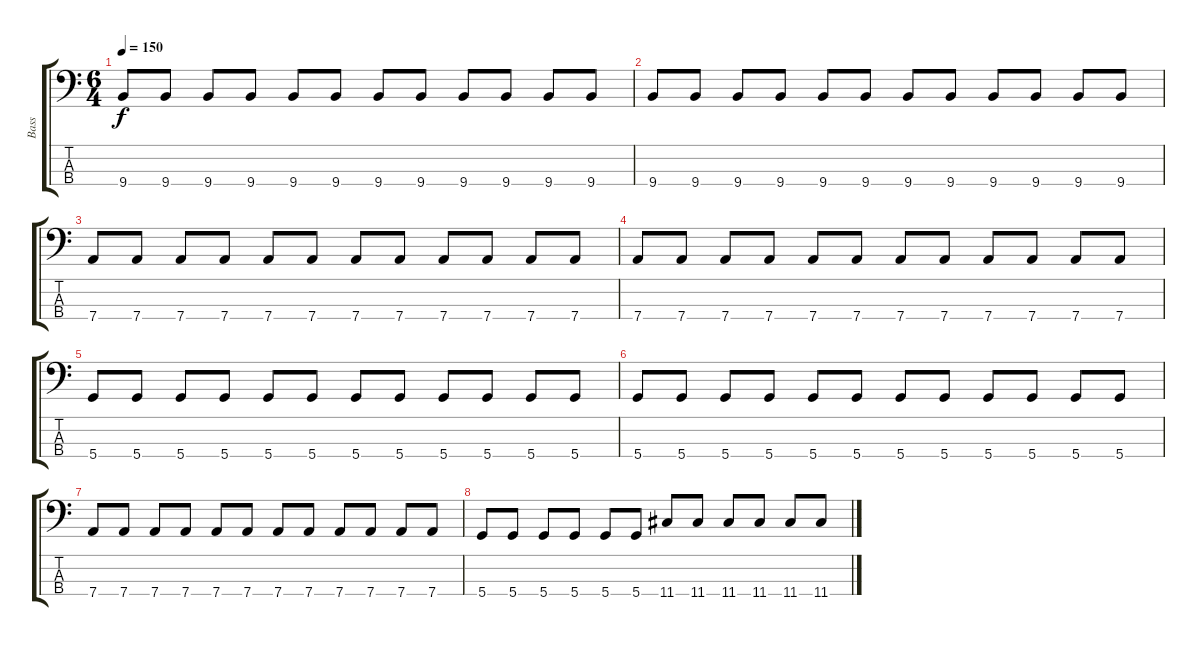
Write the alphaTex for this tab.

\track ("Bass" "Bass") {instrument slapbass2}
\staff {score tabs}
\tuning (G2 D2 A1 D1) {hide}
\ts (6 4)
\tempo 150
\clef f4
\ks c
9.4.8{dy f} 9.4.8 9.4.8 9.4.8 9.4.8 9.4.8 9.4.8 9.4.8 9.4.8 9.4.8 9.4.8 9.4.8 |
9.4.8 9.4.8 9.4.8 9.4.8 9.4.8 9.4.8 9.4.8 9.4.8 9.4.8 9.4.8 9.4.8 9.4.8 |
7.4.8 7.4.8 7.4.8 7.4.8 7.4.8 7.4.8 7.4.8 7.4.8 7.4.8 7.4.8 7.4.8 7.4.8 |
7.4.8 7.4.8 7.4.8 7.4.8 7.4.8 7.4.8 7.4.8 7.4.8 7.4.8 7.4.8 7.4.8 7.4.8 |
5.4.8 5.4.8 5.4.8 5.4.8 5.4.8 5.4.8 5.4.8 5.4.8 5.4.8 5.4.8 5.4.8 5.4.8 |
5.4.8 5.4.8 5.4.8 5.4.8 5.4.8 5.4.8 5.4.8 5.4.8 5.4.8 5.4.8 5.4.8 5.4.8 |
7.4.8 7.4.8 7.4.8 7.4.8 7.4.8 7.4.8 7.4.8 7.4.8 7.4.8 7.4.8 7.4.8 7.4.8 |
5.4.8 5.4.8 5.4.8 5.4.8 5.4.8 5.4.8 11.4.8 11.4.8 11.4.8 11.4.8 11.4.8 11.4.8
